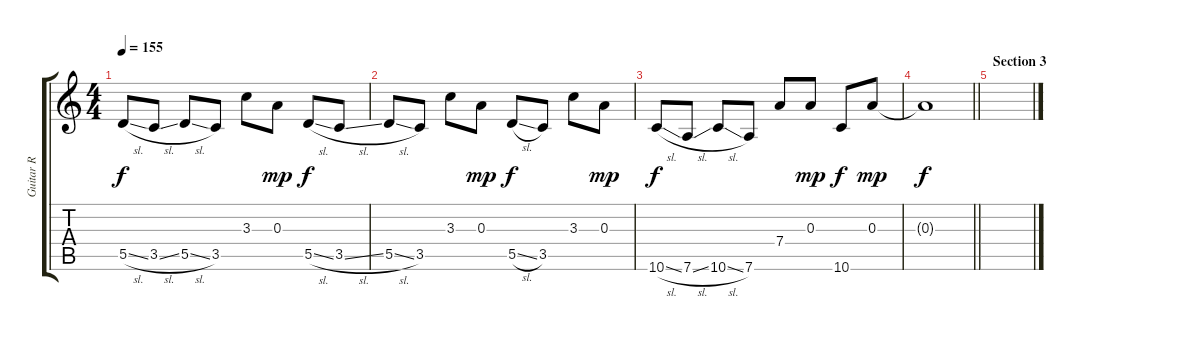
\track ("Guitar R" "Guitar R") {instrument overdrivenguitar}
\staff {score tabs}
\tuning (E4 B3 A3 D3 A2 D2) {hide}
\ts (4 4)
\tempo 155
\clef g2
\ks c
5.5{sl}.8{dy f} 3.5{sl}.8 5.5{sl}.8 3.5.8 3.3.8 0.3.8{dy mp} 5.5{sl}.8{dy f} 3.5{sl}.8 |
5.5{sl}.8 3.5.8 3.3.8 0.3.8{dy mp} 5.5{sl}.8{dy f} 3.5.8 3.3.8 0.3.8{dy mp} |
10.6{sl}.8{dy f} 7.6{sl}.8 10.6{sl}.8 7.6.8 7.4.8 0.3.8{dy mp} 10.6.8{dy f} 0.3.8{dy mp} |
\barLineRight lightlight
0.3{t}.1{dy f} |
\section ("" "Section 3")
